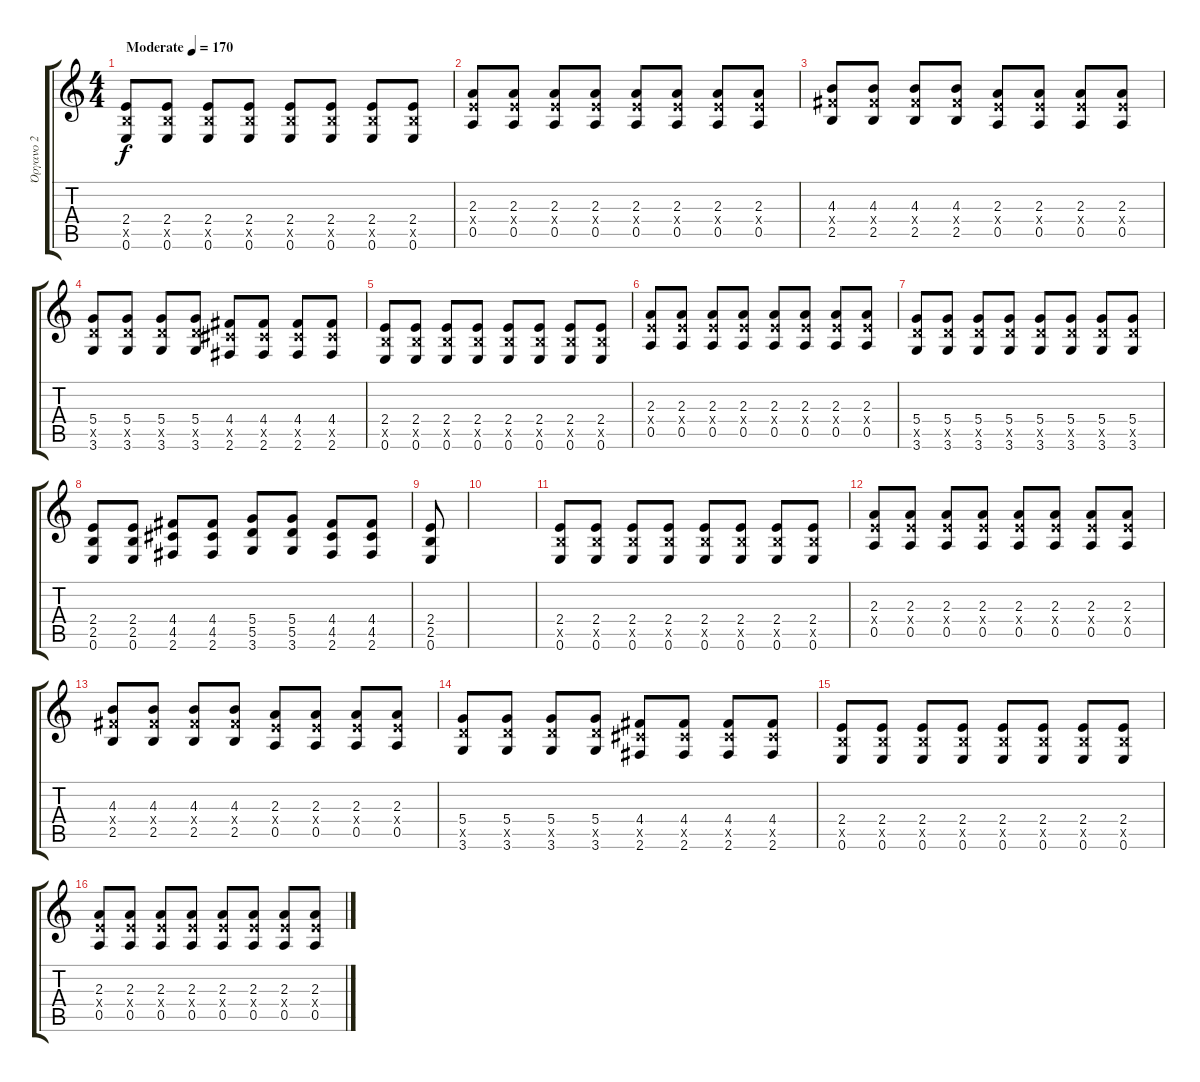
\track ("Όργανο 2" "Όργανο 2") {instrument overdrivenguitar}
\staff {score tabs}
\tuning (E4 B3 G3 D3 A2 E2) {hide}
\ts (4 4)
\tempo (170 "Moderate")
\clef g2
\ks c
(2.4 2.5{x} 0.6).8{dy f instrument overdrivenguitar} (2.4 2.5{x} 0.6).8 (2.4 2.5{x} 0.6).8 (2.4 2.5{x} 0.6).8 (2.4 2.5{x} 0.6).8 (2.4 2.5{x} 0.6).8 (2.4 2.5{x} 0.6).8 (2.4 2.5{x} 0.6).8 |
(2.3 2.4{x} 0.5).8 (2.3 2.4{x} 0.5).8 (2.3 2.4{x} 0.5).8 (2.3 2.4{x} 0.5).8 (2.3 2.4{x} 0.5).8 (2.3 2.4{x} 0.5).8 (2.3 2.4{x} 0.5).8 (2.3 2.4{x} 0.5).8 |
(4.3 4.4{x} 2.5).8 (4.3 4.4{x} 2.5).8 (4.3 4.4{x} 2.5).8 (4.3 4.4{x} 2.5).8 (2.3 2.4{x} 0.5).8 (2.3 2.4{x} 0.5).8 (2.3 2.4{x} 0.5).8 (2.3 2.4{x} 0.5).8 |
(5.4 5.5{x} 3.6).8 (5.4 5.5{x} 3.6).8 (5.4 5.5{x} 3.6).8 (5.4 5.5{x} 3.6).8 (4.4 4.5{x} 2.6).8 (4.4 4.5{x} 2.6).8 (4.4 4.5{x} 2.6).8 (4.4 4.5{x} 2.6).8 |
(2.4 2.5{x} 0.6).8 (2.4 2.5{x} 0.6).8 (2.4 2.5{x} 0.6).8 (2.4 2.5{x} 0.6).8 (2.4 2.5{x} 0.6).8 (2.4 2.5{x} 0.6).8 (2.4 2.5{x} 0.6).8 (2.4 2.5{x} 0.6).8 |
(2.3 2.4{x} 0.5).8 (2.3 2.4{x} 0.5).8 (2.3 2.4{x} 0.5).8 (2.3 2.4{x} 0.5).8 (2.3 2.4{x} 0.5).8 (2.3 2.4{x} 0.5).8 (2.3 2.4{x} 0.5).8 (2.3 2.4{x} 0.5).8 |
(5.4 5.5{x} 3.6).8 (5.4 5.5{x} 3.6).8 (5.4 5.5{x} 3.6).8 (5.4 5.5{x} 3.6).8 (5.4 5.5{x} 3.6).8 (5.4 5.5{x} 3.6).8 (5.4 5.5{x} 3.6).8 (5.4 5.5{x} 3.6).8 |
(2.4 2.5 0.6).8 (2.4 2.5 0.6).8 (4.4 4.5 2.6).8 (4.4 4.5 2.6).8 (5.4 5.5 3.6).8 (5.4 5.5 3.6).8 (4.4 4.5 2.6).8 (4.4 4.5 2.6).8 |
(2.4 2.5 0.6).8 |
|
(2.4 2.5{x} 0.6).8 (2.4 2.5{x} 0.6).8 (2.4 2.5{x} 0.6).8 (2.4 2.5{x} 0.6).8 (2.4 2.5{x} 0.6).8 (2.4 2.5{x} 0.6).8 (2.4 2.5{x} 0.6).8 (2.4 2.5{x} 0.6).8 |
(2.3 2.4{x} 0.5).8 (2.3 2.4{x} 0.5).8 (2.3 2.4{x} 0.5).8 (2.3 2.4{x} 0.5).8 (2.3 2.4{x} 0.5).8 (2.3 2.4{x} 0.5).8 (2.3 2.4{x} 0.5).8 (2.3 2.4{x} 0.5).8 |
(4.3 4.4{x} 2.5).8 (4.3 4.4{x} 2.5).8 (4.3 4.4{x} 2.5).8 (4.3 4.4{x} 2.5).8 (2.3 2.4{x} 0.5).8 (2.3 2.4{x} 0.5).8 (2.3 2.4{x} 0.5).8 (2.3 2.4{x} 0.5).8 |
(5.4 5.5{x} 3.6).8 (5.4 5.5{x} 3.6).8 (5.4 5.5{x} 3.6).8 (5.4 5.5{x} 3.6).8 (4.4 4.5{x} 2.6).8 (4.4 4.5{x} 2.6).8 (4.4 4.5{x} 2.6).8 (4.4 4.5{x} 2.6).8 |
(2.4 2.5{x} 0.6).8 (2.4 2.5{x} 0.6).8 (2.4 2.5{x} 0.6).8 (2.4 2.5{x} 0.6).8 (2.4 2.5{x} 0.6).8 (2.4 2.5{x} 0.6).8 (2.4 2.5{x} 0.6).8 (2.4 2.5{x} 0.6).8 |
(2.3 2.4{x} 0.5).8 (2.3 2.4{x} 0.5).8 (2.3 2.4{x} 0.5).8 (2.3 2.4{x} 0.5).8 (2.3 2.4{x} 0.5).8 (2.3 2.4{x} 0.5).8 (2.3 2.4{x} 0.5).8 (2.3 2.4{x} 0.5).8
